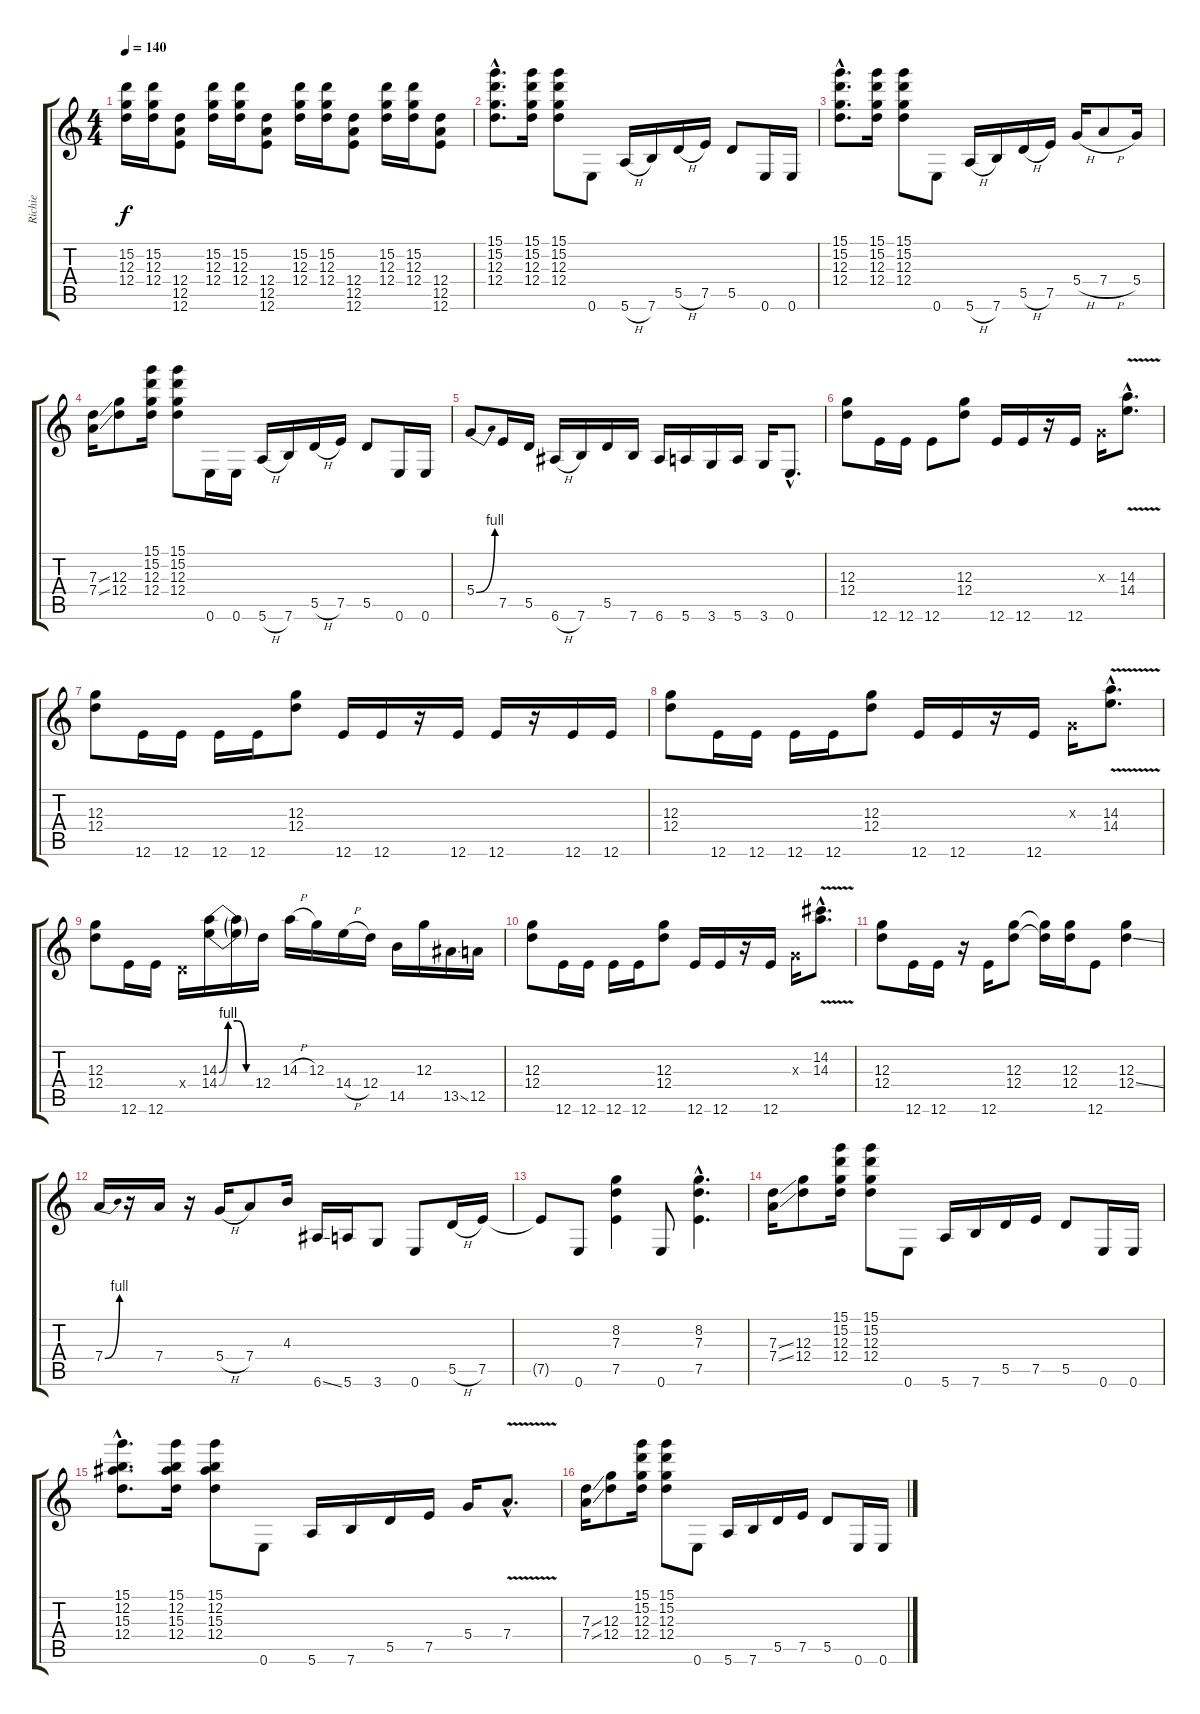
\track ("Richie" "Richie") {instrument distortionguitar}
\staff {score tabs}
\tuning (E4 B3 G3 D3 A2 E2) {hide}
\ts (4 4)
\tempo 140
\clef g2
\ks c
(15.2 12.3 12.4).16{dy f instrument distortionguitar} (15.2 12.3 12.4).16 (12.4 12.5 12.6).8 (15.2 12.3 12.4).16 (15.2 12.3 12.4).16 (12.4 12.5 12.6).8 (15.2 12.3 12.4).16 (15.2 12.3 12.4).16 (12.4 12.5 12.6).8 (15.2 12.3 12.4).16 (15.2 12.3 12.4).16 (12.4 12.5 12.6).8 |
(15.1{hac} 15.2{hac} 12.3{hac} 12.4{hac}).8{d} (15.1 15.2 12.3 12.4).16 (15.1 15.2 12.3 12.4).8 0.6.8 5.6{h}.16 7.6.16 5.5{h}.16 7.5.16 5.5.8 0.6.16 0.6.16 |
(15.1{hac} 15.2{hac} 12.3{hac} 12.4{hac}).8{d} (15.1 15.2 12.3 12.4).16 (15.1 15.2 12.3 12.4).8 0.6.8 5.6{h}.16 7.6.16 5.5{h}.16 7.5.16 5.4{h}.16 7.4{h}.8 5.4.16 |
(7.3{ss} 7.4{ss}).16 (12.3 12.4).8 (15.1 15.2 12.3 12.4).16 (15.1 15.2 12.3 12.4).8 0.6.16 0.6.16 5.6{h}.16 7.6.16 5.5{h}.16 7.5.16 5.5.8 0.6.16 0.6.16 |
5.4{be (bend 0 0 60 4)}.8 7.5.16 5.5.16 6.6{h}.16 7.6.16 5.5.16 7.6.16 6.6.16 5.6.16 3.6.16 5.6.16 3.6.16 0.6{hac}.8{d} |
(12.3 12.4).8 12.6.16 12.6.16 12.6.8 (12.3 12.4).8 12.6.16 12.6.16 r.16 12.6.16 0.3{x}.16 (14.3{hac} 14.4{v hac}).8{d} |
(12.3 12.4).8 12.6.16 12.6.16 12.6.16 12.6.16 (12.3 12.4).8 12.6.16 12.6.16 r.16 12.6.16 12.6.16 r.16 12.6.16 12.6.16 |
(12.3 12.4).8 12.6.16 12.6.16 12.6.16 12.6.16 (12.3 12.4).8 12.6.16 12.6.16 r.16 12.6.16 0.3{x}.16 (14.3{hac} 14.4{v hac}).8{d} |
(12.3 12.4).8 12.6.16 12.6.16 0.4{x}.16 (14.3{be (custom 0 0 15 4 30 4 45 0 60 0)} 14.4{be (custom 0 0 15 4 30 4 45 0 60 0)}).16 (14.3{t} 14.4{t}).16 12.4.16 14.3{h}.16 12.3.16 14.4{h}.16 12.4.16 14.5.16 12.3.16 13.5{ss}.16 12.5.16 |
(12.3 12.4).8 12.6.16 12.6.16 12.6.16 12.6.16 (12.3 12.4).8 12.6.16 12.6.16 r.16 12.6.16 0.3{x}.16 (14.2{v hac} 14.3{hac}).8{d} |
(12.3 12.4).8 12.6.16 12.6.16 r.16 12.6.16 (12.3 12.4).8 (12.3{t} 12.4{t}).16 (12.3 12.4).16 12.6.8 (12.3 12.4{ss}).4 |
7.4{be (bend 0 0 60 4)}.16 r.16 7.4.16 r.16 5.4{h}.16 7.4.8 4.3.16 6.6{ss}.16 5.6.16 3.6.8 0.6.8 5.5{h}.16 7.5.16 |
7.5{t}.8 0.6.8 (8.2 7.3 7.5).4 0.6.8 (8.2{hac} 7.3{hac} 7.5{hac}).4{d} |
(7.3{ss} 7.4{ss}).16 (12.3 12.4).8 (15.1 15.2 12.3 12.4).16 (15.1 15.2 12.3 12.4).8 0.6.8 5.6.16 7.6.16 5.5.16 7.5.16 5.5.8 0.6.16 0.6.16 |
(15.1{hac} 12.2{hac} 15.3{hac} 12.4{hac}).8{d} (15.1 12.2 15.3 12.4).16 (15.1 12.2 15.3 12.4).8 0.6.8 5.6.16 7.6.16 5.5.16 7.5.16 5.4.16 7.4{v hac}.8{d} |
(7.3{ss} 7.4{ss}).16 (12.3 12.4).8 (15.1 15.2 12.3 12.4).16 (15.1 15.2 12.3 12.4).8 0.6.8 5.6.16 7.6.16 5.5.16 7.5.16 5.5.8 0.6.16 0.6.16
